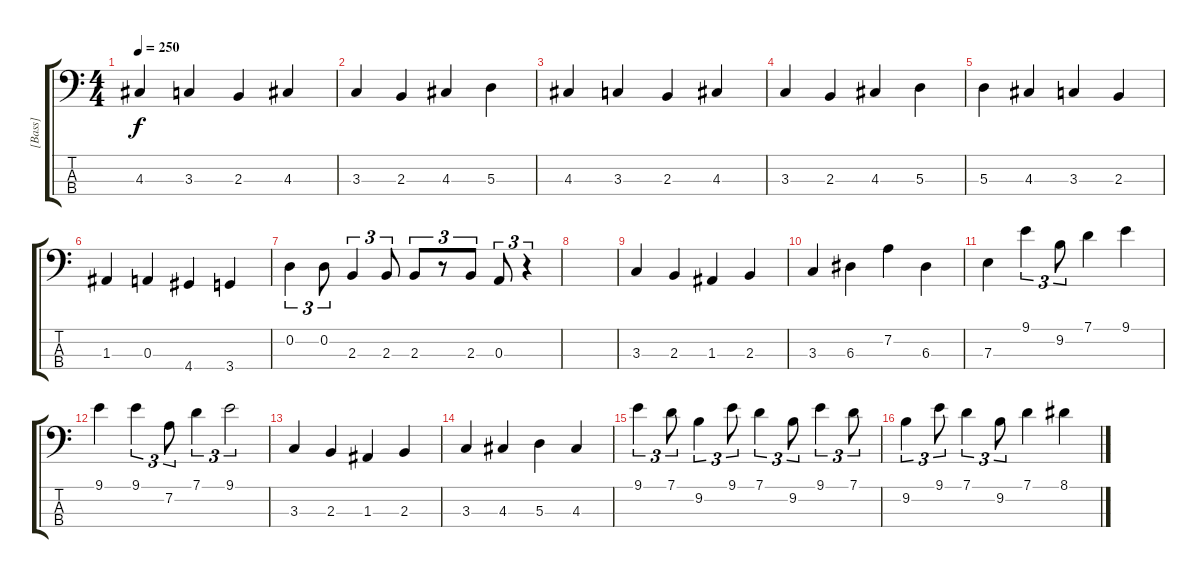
\track ("[Bass]" "[Bass]") {instrument electricbassfinger}
\staff {score tabs}
\tuning (G2 D2 A1 E1) {hide}
\ts (4 4)
\tempo 250
\clef f4
\ks c
4.3.4{dy f} 3.3.4 2.3.4 4.3.4 |
3.3.4 2.3.4 4.3.4 5.3.4 |
4.3.4 3.3.4 2.3.4 4.3.4 |
3.3.4 2.3.4 4.3.4 5.3.4 |
5.3.4 4.3.4 3.3.4 2.3.4 |
1.3.4 0.3.4 4.4.4 3.4.4 |
0.2.4{tu (3 2)} 0.2.8{tu (3 2)} 2.3.4{tu (3 2)} 2.3.8{tu (3 2)} 2.3.8{tu (3 2)} r.8{tu (3 2)} 2.3.8{tu (3 2)} 0.3.8{tu (3 2)} r.4{tu (3 2)} |
|
3.3.4 2.3.4 1.3.4 2.3.4 |
3.3.4 6.3.4 7.2.4 6.3.4 |
7.3.4 9.1.4{tu (3 2)} 9.2.8{tu (3 2)} 7.1.4 9.1.4 |
9.1.4 9.1.4{tu (3 2)} 7.2.8{tu (3 2)} 7.1.4{tu (3 2)} 9.1.2{tu (3 2)} |
3.3.4 2.3.4 1.3.4 2.3.4 |
3.3.4 4.3.4 5.3.4 4.3.4 |
9.1.4{tu (3 2)} 7.1.8{tu (3 2)} 9.2.4{tu (3 2)} 9.1.8{tu (3 2)} 7.1.4{tu (3 2)} 9.2.8{tu (3 2)} 9.1.4{tu (3 2)} 7.1.8{tu (3 2)} |
9.2.4{tu (3 2)} 9.1.8{tu (3 2)} 7.1.4{tu (3 2)} 9.2.8{tu (3 2)} 7.1.4 8.1.4
